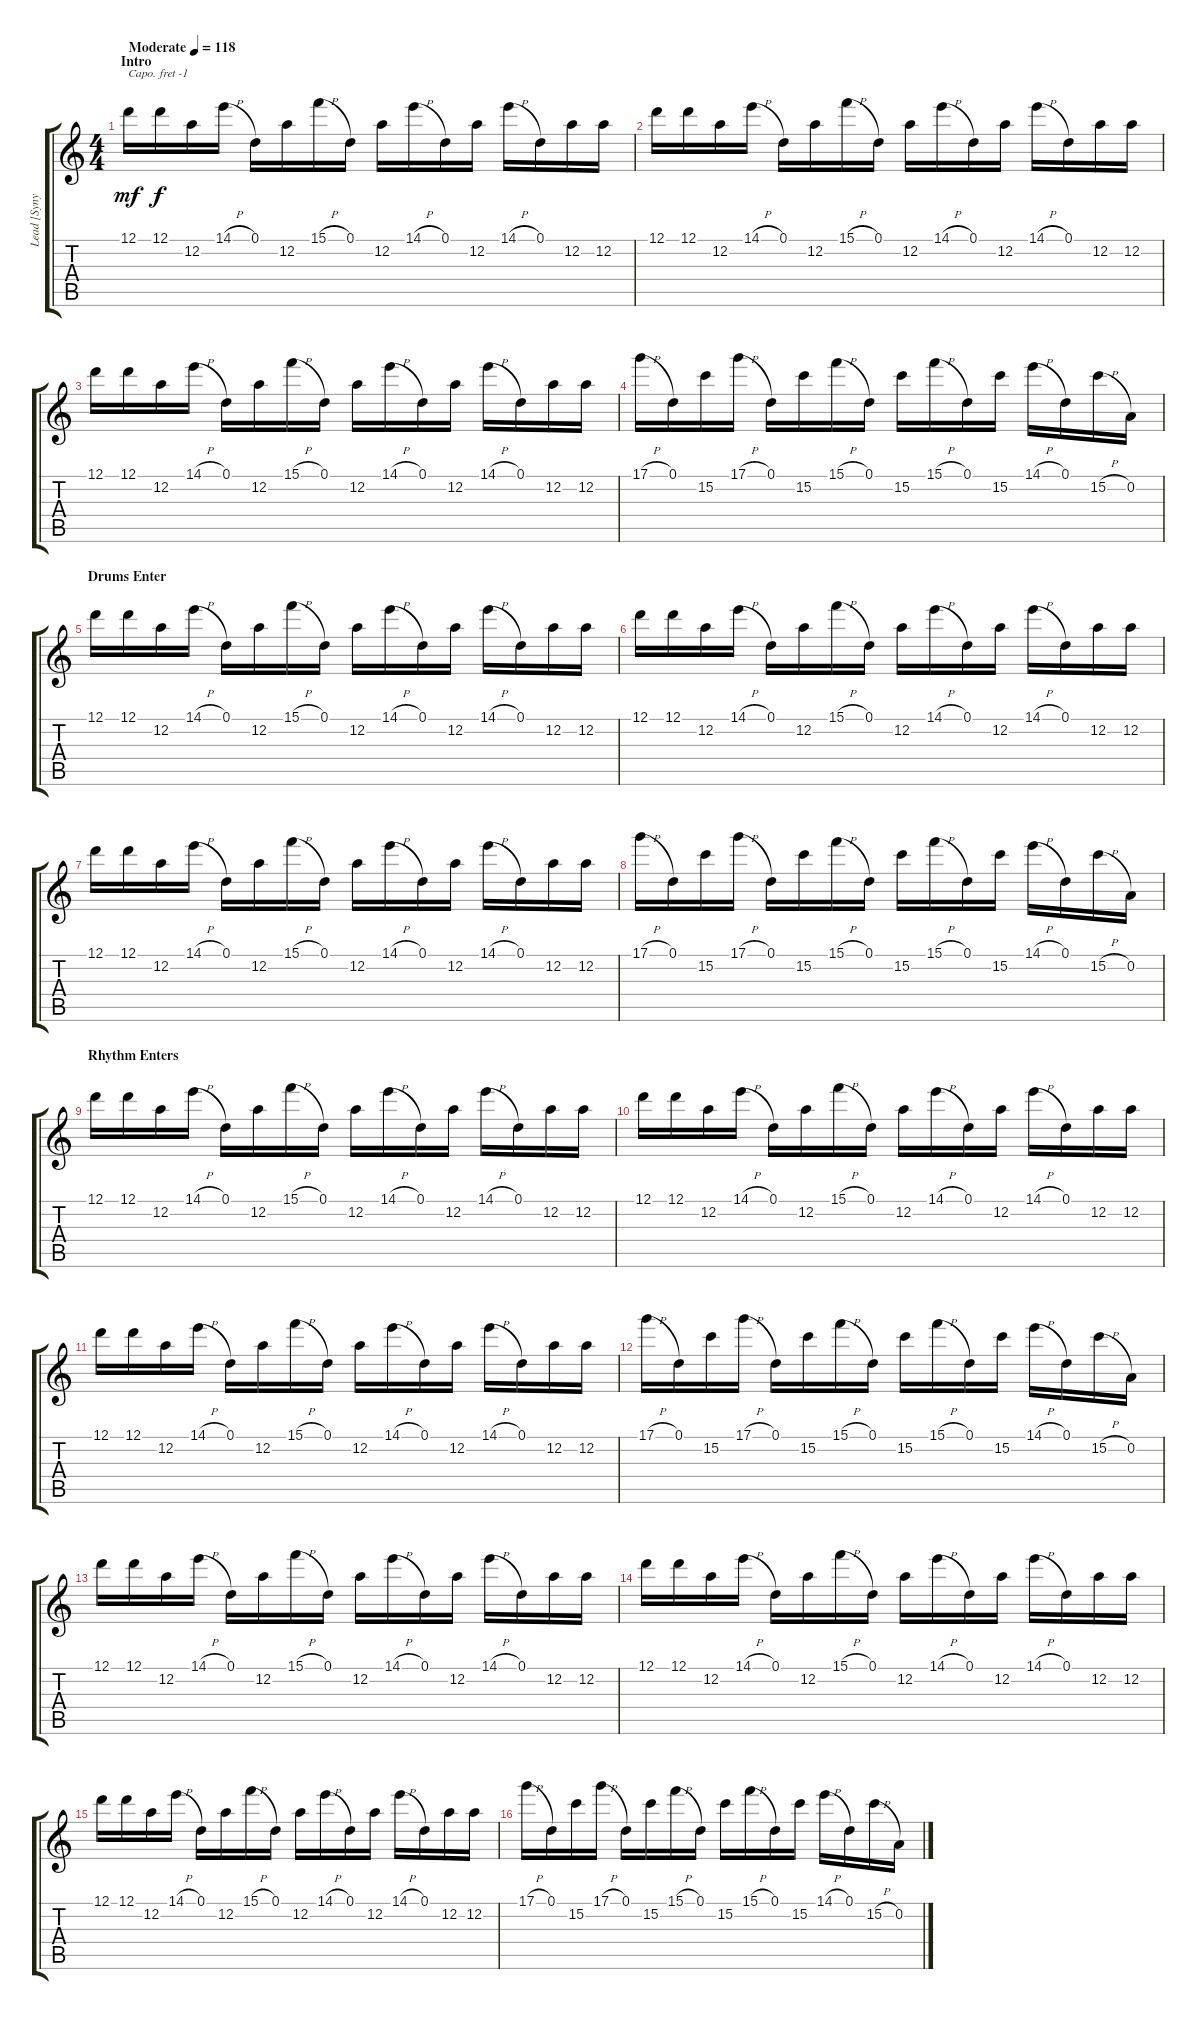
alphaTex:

\track ("Lead [Synyster Gates]" "Lead [Syny") {instrument distortionguitar}
\staff {score tabs}
\capo -1
\tuning (Eb4 Bb3 Gb3 Db3 Ab2 Db2) {hide}
\ts (4 4)
\section ("" "Intro")
\tempo (118 "Moderate")
\clef g2
\ks c
12.1.16{dy mf instrument distortionguitar} 12.1.16{dy f} 12.2.16 14.1{h}.16 0.1.16 12.2.16 15.1{h}.16 0.1.16 12.2.16 14.1{h}.16 0.1.16 12.2.16 14.1{h}.16 0.1.16 12.2.16 12.2.16 |
12.1.16 12.1.16 12.2.16 14.1{h}.16 0.1.16 12.2.16 15.1{h}.16 0.1.16 12.2.16 14.1{h}.16 0.1.16 12.2.16 14.1{h}.16 0.1.16 12.2.16 12.2.16 |
12.1.16 12.1.16 12.2.16 14.1{h}.16 0.1.16 12.2.16 15.1{h}.16 0.1.16 12.2.16 14.1{h}.16 0.1.16 12.2.16 14.1{h}.16 0.1.16 12.2.16 12.2.16 |
17.1{h}.16 0.1.16 15.2.16 17.1{h}.16 0.1.16 15.2.16 15.1{h}.16 0.1.16 15.2.16 15.1{h}.16 0.1.16 15.2.16 14.1{h}.16 0.1.16 15.2{h}.16 0.2.16 |
\section ("" "Drums Enter")
12.1.16 12.1.16 12.2.16 14.1{h}.16 0.1.16 12.2.16 15.1{h}.16 0.1.16 12.2.16 14.1{h}.16 0.1.16 12.2.16 14.1{h}.16 0.1.16 12.2.16 12.2.16 |
12.1.16 12.1.16 12.2.16 14.1{h}.16 0.1.16 12.2.16 15.1{h}.16 0.1.16 12.2.16 14.1{h}.16 0.1.16 12.2.16 14.1{h}.16 0.1.16 12.2.16 12.2.16 |
12.1.16 12.1.16 12.2.16 14.1{h}.16 0.1.16 12.2.16 15.1{h}.16 0.1.16 12.2.16 14.1{h}.16 0.1.16 12.2.16 14.1{h}.16 0.1.16 12.2.16 12.2.16 |
17.1{h}.16 0.1.16 15.2.16 17.1{h}.16 0.1.16 15.2.16 15.1{h}.16 0.1.16 15.2.16 15.1{h}.16 0.1.16 15.2.16 14.1{h}.16 0.1.16 15.2{h}.16 0.2.16 |
\section ("" "Rhythm Enters")
12.1.16 12.1.16 12.2.16 14.1{h}.16 0.1.16 12.2.16 15.1{h}.16 0.1.16 12.2.16 14.1{h}.16 0.1.16 12.2.16 14.1{h}.16 0.1.16 12.2.16 12.2.16 |
12.1.16 12.1.16 12.2.16 14.1{h}.16 0.1.16 12.2.16 15.1{h}.16 0.1.16 12.2.16 14.1{h}.16 0.1.16 12.2.16 14.1{h}.16 0.1.16 12.2.16 12.2.16 |
12.1.16 12.1.16 12.2.16 14.1{h}.16 0.1.16 12.2.16 15.1{h}.16 0.1.16 12.2.16 14.1{h}.16 0.1.16 12.2.16 14.1{h}.16 0.1.16 12.2.16 12.2.16 |
17.1{h}.16 0.1.16 15.2.16 17.1{h}.16 0.1.16 15.2.16 15.1{h}.16 0.1.16 15.2.16 15.1{h}.16 0.1.16 15.2.16 14.1{h}.16 0.1.16 15.2{h}.16 0.2.16 |
12.1.16 12.1.16 12.2.16 14.1{h}.16 0.1.16 12.2.16 15.1{h}.16 0.1.16 12.2.16 14.1{h}.16 0.1.16 12.2.16 14.1{h}.16 0.1.16 12.2.16 12.2.16 |
12.1.16 12.1.16 12.2.16 14.1{h}.16 0.1.16 12.2.16 15.1{h}.16 0.1.16 12.2.16 14.1{h}.16 0.1.16 12.2.16 14.1{h}.16 0.1.16 12.2.16 12.2.16 |
12.1.16 12.1.16 12.2.16 14.1{h}.16 0.1.16 12.2.16 15.1{h}.16 0.1.16 12.2.16 14.1{h}.16 0.1.16 12.2.16 14.1{h}.16 0.1.16 12.2.16 12.2.16 |
17.1{h}.16 0.1.16 15.2.16 17.1{h}.16 0.1.16 15.2.16 15.1{h}.16 0.1.16 15.2.16 15.1{h}.16 0.1.16 15.2.16 14.1{h}.16 0.1.16 15.2{h}.16 0.2.16
